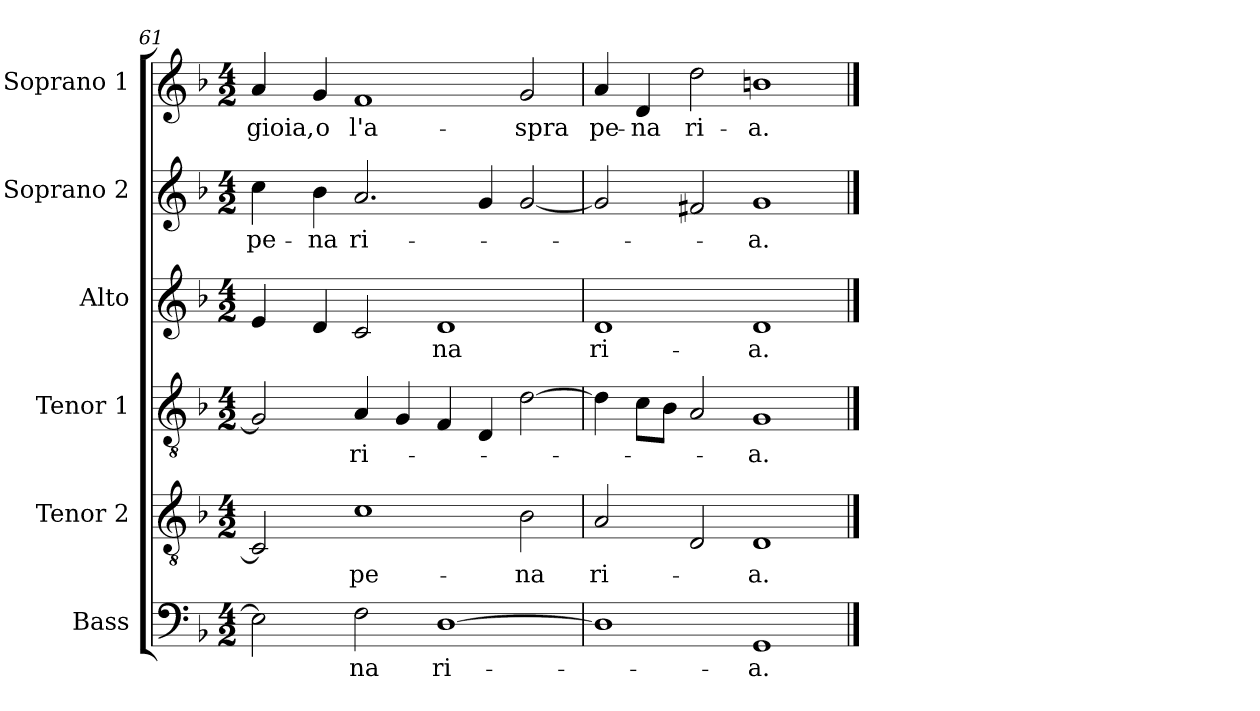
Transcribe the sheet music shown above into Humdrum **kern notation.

**kern	**text	**kern	**text	**kern	**text	**kern	**text	**kern	**text	**kern	**text
*part6	*part6	*part5	*part5	*part4	*part4	*part3	*part3	*part2	*part2	*part1	*part1
*staff6	*staff6	*staff5	*staff5	*staff4	*staff4	*staff3	*staff3	*staff2	*staff2	*staff1	*staff1
*I"Bass	*	*I"Tenor 2	*	*I"Tenor 1	*	*I"Alto	*	*I"Soprano 2	*	*I"Soprano 1	*
*I'B	*	*I'T 2	*	*I'T 1	*	*I'A	*	*I'S 2	*	*I'S 1	*
!!LO:LB:g=z
*clefF4	*	*clefGv2	*	*clefGv2	*	*clefG2	*	*clefG2	*	*clefG2	*
*k[b-]	*	*k[b-]	*	*k[b-]	*	*k[b-]	*	*k[b-]	*	*k[b-]	*
*F:	*	*F:	*	*F:	*	*F:	*	*F:	*	*F:	*
*M4/2	*	*M4/2	*	*M4/2	*	*M4/2	*	*M4/2	*	*M4/2	*
=61	=61	=61	=61	=61	=61	=61	=61	=61	=61	=61	=61
!	!	!	!	!	!	!	!	!	!LO:LY:b	!	!LO:LY:b
2E\]	.	2C/]	.	2G/]	.	4e/	.	4cc\	pe-	4a/	gioia,
!	!	!	!	!	!	!	!	!	!LO:LY:b	!	!LO:LY:b
.	.	.	.	.	.	4d/	.	4b-\	-na	4g/	o
!	!LO:LY:b	!	!LO:LY:b	!	!LO:LY:b	!	!	!	!LO:LY:b	!	!LO:LY:b
2F\	-na	1c	pe-	4A/	ri-	2c/	.	2.a/	ri-	1f	l'a-
.	.	.	.	4G/	.	.	.	.	.	.	.
!	!LO:LY:b	!	!	!	!	!	!LO:LY:b	!	!	!	!
[1D	ri-	.	.	4F/	.	1d	-na	.	.	.	.
.	.	.	.	4D/	.	.	.	4g/	.	.	.
!	!	!	!LO:LY:b	!	!	!	!	!	!	!	!LO:LY:b
.	.	2B-\	-na	[2d\	.	.	.	[2g/	.	2g/	-spra
=62	=62	=62	=62	=62	=62	=62	=62	=62	=62	=62	=62
!	!	!	!LO:LY:b	!	!	!	!LO:LY:b	!	!	!	!LO:LY:b
1D]	.	2A/	ri-	4d\]	.	1d	ri-	2g/]	.	4a/	pe-
!	!	!	!	!	!	!	!	!	!	!	!LO:LY:b
.	.	.	.	8c\L	.	.	.	.	.	4d/	-na
.	.	.	.	8B-\J	.	.	.	.	.	.	.
!	!	!	!	!	!	!	!	!	!	!	!LO:LY:b
.	.	2D/	.	2A/	.	.	.	2f#X/	.	2dd\	ri-
!	!LO:LY:b	!	!LO:LY:b	!	!LO:LY:b	!	!LO:LY:b	!	!LO:LY:b	!	!LO:LY:b
1GG	-a.	1D	-a.	1G	-a.	1d	-a.	1g	-a.	1bn	-a.
==	==	==	==	==	==	==	==	==	==	==	==
*-	*-	*-	*-	*-	*-	*-	*-	*-	*-	*-	*-
